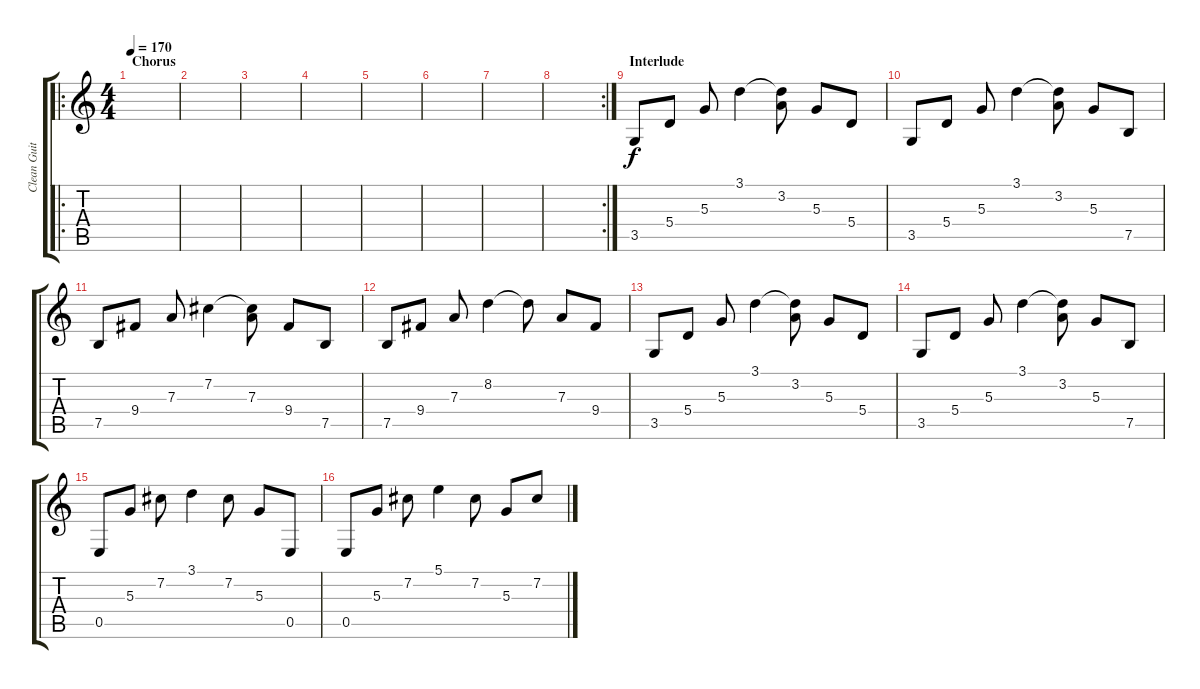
\track ("Clean Guitar" "Clean Guit") {instrument electricguitarclean}
\staff {score tabs}
\tuning (B3 Gb3 D3 A2 E2 B1) {hide}
\ro
\ts (4 4)
\section ("" "Chorus")
\tempo 170
\clef g2
\ks c
|
|
|
|
|
|
|
\rc 2
|
\section ("" "Interlude")
3.5.8 5.4.8 5.3.8 3.1.4 (3.1{t} 3.2).8 5.3.8 5.4.8 |
3.5.8 5.4.8 5.3.8 3.1.4 (3.1{t} 3.2).8 5.3.8 7.5.8 |
7.5.8 9.4.8 7.3.8 7.2.4 (7.2{t} 7.3).8 9.4.8 7.5.8 |
7.5.8 9.4.8 7.3.8 8.2.4 8.2{t}.8 7.3.8 9.4.8 |
3.5.8 5.4.8 5.3.8 3.1.4 (3.1{t} 3.2).8 5.3.8 5.4.8 |
3.5.8 5.4.8 5.3.8 3.1.4 (3.1{t} 3.2).8 5.3.8 7.5.8 |
0.5.8 5.3.8 7.2.8 3.1.4 7.2.8 5.3.8 0.5.8 |
0.5.8 5.3.8 7.2.8 5.1.4 7.2.8 5.3.8 7.2.8
